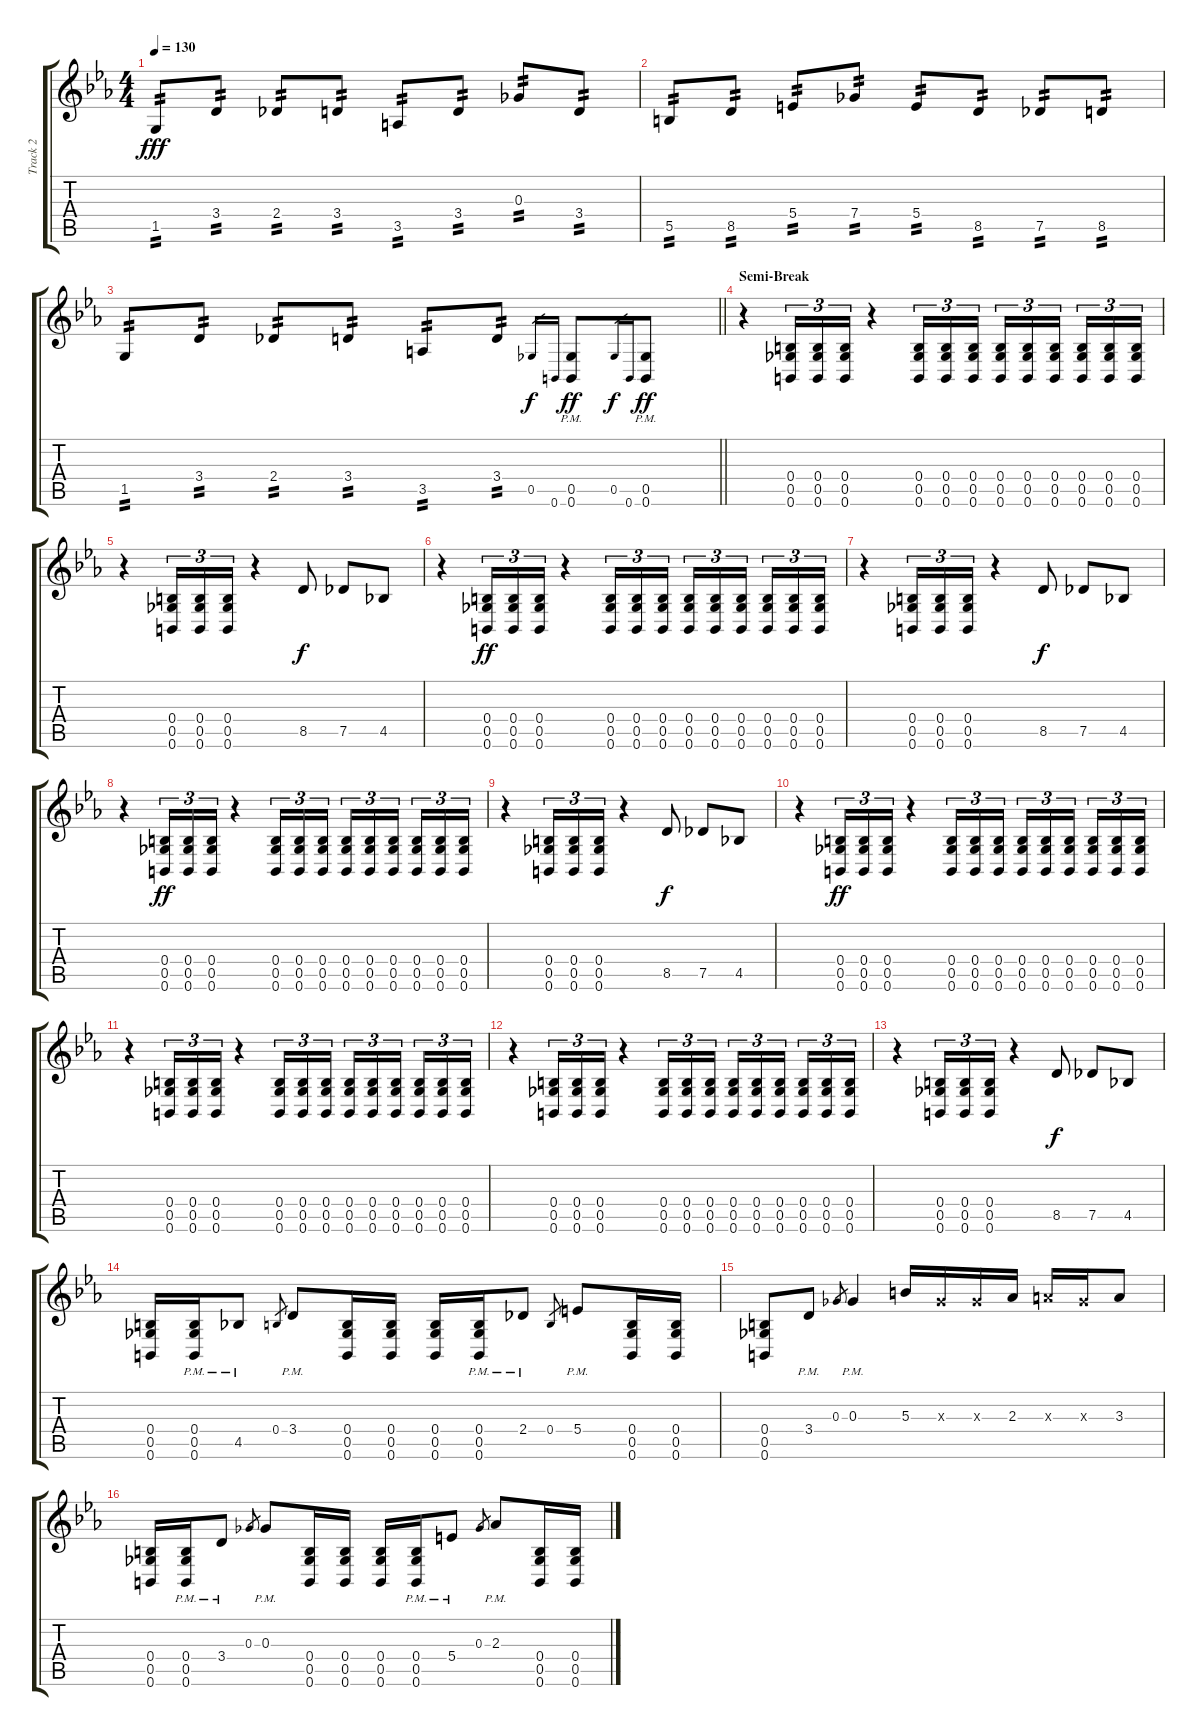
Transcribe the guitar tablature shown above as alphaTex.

\track ("Track 2" "Track 2") {instrument distortionguitar}
\staff {score tabs}
\tuning (E4 B3 Gb3 B2 Gb2 B1) {hide}
\ts (4 4)
\tempo 130
\clef g2
\ks eb
1.5.8{tp 2 dy fff} 3.4.8{tp 2} 2.4.8{tp 2} 3.4.8{tp 2} 3.5.8{tp 2} 3.4.8{tp 2} 0.3.8{tp 2} 3.4.8{tp 2} |
5.5.8{tp 2} 8.5.8{tp 2} 5.4.8{tp 2} 7.4.8{tp 2} 5.4.8{tp 2} 8.5.8{tp 2} 7.5.8{tp 2} 8.5.8{tp 2} |
\barLineRight lightlight
1.5.8{tp 2} 3.4.8{tp 2} 2.4.8{tp 2} 3.4.8{tp 2} 3.5.8{tp 2} 3.4.8{tp 2} 0.5.16{gr dy f} 0.6.16{gr} (0.5{pm} 0.6{pm}).8{dy ff} 0.5.16{gr dy f} 0.6.16{gr} (0.5{pm} 0.6{pm}).8{dy ff} |
\section ("" "Semi-Break")
r.4 (0.4 0.5 0.6).16{tu (3 2)} (0.4 0.5 0.6).16{tu (3 2)} (0.4 0.5 0.6).16{tu (3 2)} r.4 (0.4 0.5 0.6).16{tu (3 2)} (0.4 0.5 0.6).16{tu (3 2)} (0.4 0.5 0.6).16{tu (3 2)} (0.4 0.5 0.6).16{tu (3 2)} (0.4 0.5 0.6).16{tu (3 2)} (0.4 0.5 0.6).16{tu (3 2)} (0.4 0.5 0.6).16{tu (3 2)} (0.4 0.5 0.6).16{tu (3 2)} (0.4 0.5 0.6).16{tu (3 2)} |
r.4 (0.4 0.5 0.6).16{tu (3 2)} (0.4 0.5 0.6).16{tu (3 2)} (0.4 0.5 0.6).16{tu (3 2)} r.4 8.5.8{dy f} 7.5.8 4.5.8 |
r.4 (0.4 0.5 0.6).16{tu (3 2) dy ff} (0.4 0.5 0.6).16{tu (3 2)} (0.4 0.5 0.6).16{tu (3 2)} r.4 (0.4 0.5 0.6).16{tu (3 2)} (0.4 0.5 0.6).16{tu (3 2)} (0.4 0.5 0.6).16{tu (3 2)} (0.4 0.5 0.6).16{tu (3 2)} (0.4 0.5 0.6).16{tu (3 2)} (0.4 0.5 0.6).16{tu (3 2)} (0.4 0.5 0.6).16{tu (3 2)} (0.4 0.5 0.6).16{tu (3 2)} (0.4 0.5 0.6).16{tu (3 2)} |
r.4 (0.4 0.5 0.6).16{tu (3 2)} (0.4 0.5 0.6).16{tu (3 2)} (0.4 0.5 0.6).16{tu (3 2)} r.4 8.5.8{dy f} 7.5.8 4.5.8 |
r.4 (0.4 0.5 0.6).16{tu (3 2) dy ff} (0.4 0.5 0.6).16{tu (3 2)} (0.4 0.5 0.6).16{tu (3 2)} r.4 (0.4 0.5 0.6).16{tu (3 2)} (0.4 0.5 0.6).16{tu (3 2)} (0.4 0.5 0.6).16{tu (3 2)} (0.4 0.5 0.6).16{tu (3 2)} (0.4 0.5 0.6).16{tu (3 2)} (0.4 0.5 0.6).16{tu (3 2)} (0.4 0.5 0.6).16{tu (3 2)} (0.4 0.5 0.6).16{tu (3 2)} (0.4 0.5 0.6).16{tu (3 2)} |
r.4 (0.4 0.5 0.6).16{tu (3 2)} (0.4 0.5 0.6).16{tu (3 2)} (0.4 0.5 0.6).16{tu (3 2)} r.4 8.5.8{dy f} 7.5.8 4.5.8 |
r.4 (0.4 0.5 0.6).16{tu (3 2) dy ff} (0.4 0.5 0.6).16{tu (3 2)} (0.4 0.5 0.6).16{tu (3 2)} r.4 (0.4 0.5 0.6).16{tu (3 2)} (0.4 0.5 0.6).16{tu (3 2)} (0.4 0.5 0.6).16{tu (3 2)} (0.4 0.5 0.6).16{tu (3 2)} (0.4 0.5 0.6).16{tu (3 2)} (0.4 0.5 0.6).16{tu (3 2)} (0.4 0.5 0.6).16{tu (3 2)} (0.4 0.5 0.6).16{tu (3 2)} (0.4 0.5 0.6).16{tu (3 2)} |
r.4 (0.4 0.5 0.6).16{tu (3 2)} (0.4 0.5 0.6).16{tu (3 2)} (0.4 0.5 0.6).16{tu (3 2)} r.4 (0.4 0.5 0.6).16{tu (3 2)} (0.4 0.5 0.6).16{tu (3 2)} (0.4 0.5 0.6).16{tu (3 2)} (0.4 0.5 0.6).16{tu (3 2)} (0.4 0.5 0.6).16{tu (3 2)} (0.4 0.5 0.6).16{tu (3 2)} (0.4 0.5 0.6).16{tu (3 2)} (0.4 0.5 0.6).16{tu (3 2)} (0.4 0.5 0.6).16{tu (3 2)} |
r.4 (0.4 0.5 0.6).16{tu (3 2)} (0.4 0.5 0.6).16{tu (3 2)} (0.4 0.5 0.6).16{tu (3 2)} r.4 (0.4 0.5 0.6).16{tu (3 2)} (0.4 0.5 0.6).16{tu (3 2)} (0.4 0.5 0.6).16{tu (3 2)} (0.4 0.5 0.6).16{tu (3 2)} (0.4 0.5 0.6).16{tu (3 2)} (0.4 0.5 0.6).16{tu (3 2)} (0.4 0.5 0.6).16{tu (3 2)} (0.4 0.5 0.6).16{tu (3 2)} (0.4 0.5 0.6).16{tu (3 2)} |
r.4 (0.4 0.5 0.6).16{tu (3 2)} (0.4 0.5 0.6).16{tu (3 2)} (0.4 0.5 0.6).16{tu (3 2)} r.4 8.5.8{dy f} 7.5.8 4.5.8 |
(0.4 0.5 0.6).16 (0.4{pm} 0.5{pm} 0.6{pm}).16 4.5{pm}.8 0.4.8{gr} 3.4{pm}.8 (0.4 0.5 0.6).16 (0.4 0.5 0.6).16 (0.4 0.5 0.6).16 (0.4{pm} 0.5{pm} 0.6{pm}).16 2.4{pm}.8 0.4.8{gr} 5.4{pm}.8 (0.4 0.5 0.6).16 (0.4 0.5 0.6).16 |
(0.4 0.5 0.6).8 3.4{pm}.8 0.3.8{gr} 0.3{pm}.4 5.3.16 0.3{x}.16 0.3{x}.16 2.3.16 3.3{x}.16 0.3{x}.16 3.3.8 |
(0.4 0.5 0.6).16 (0.4{pm} 0.5{pm} 0.6{pm}).16 3.4{pm}.8 0.3.8{gr} 0.3{pm}.8 (0.4 0.5 0.6).16 (0.4 0.5 0.6).16 (0.4 0.5 0.6).16 (0.4{pm} 0.5{pm} 0.6{pm}).16 5.4{pm}.8 0.3.8{gr} 2.3{pm}.8 (0.4 0.5 0.6).16 (0.4 0.5 0.6).16
